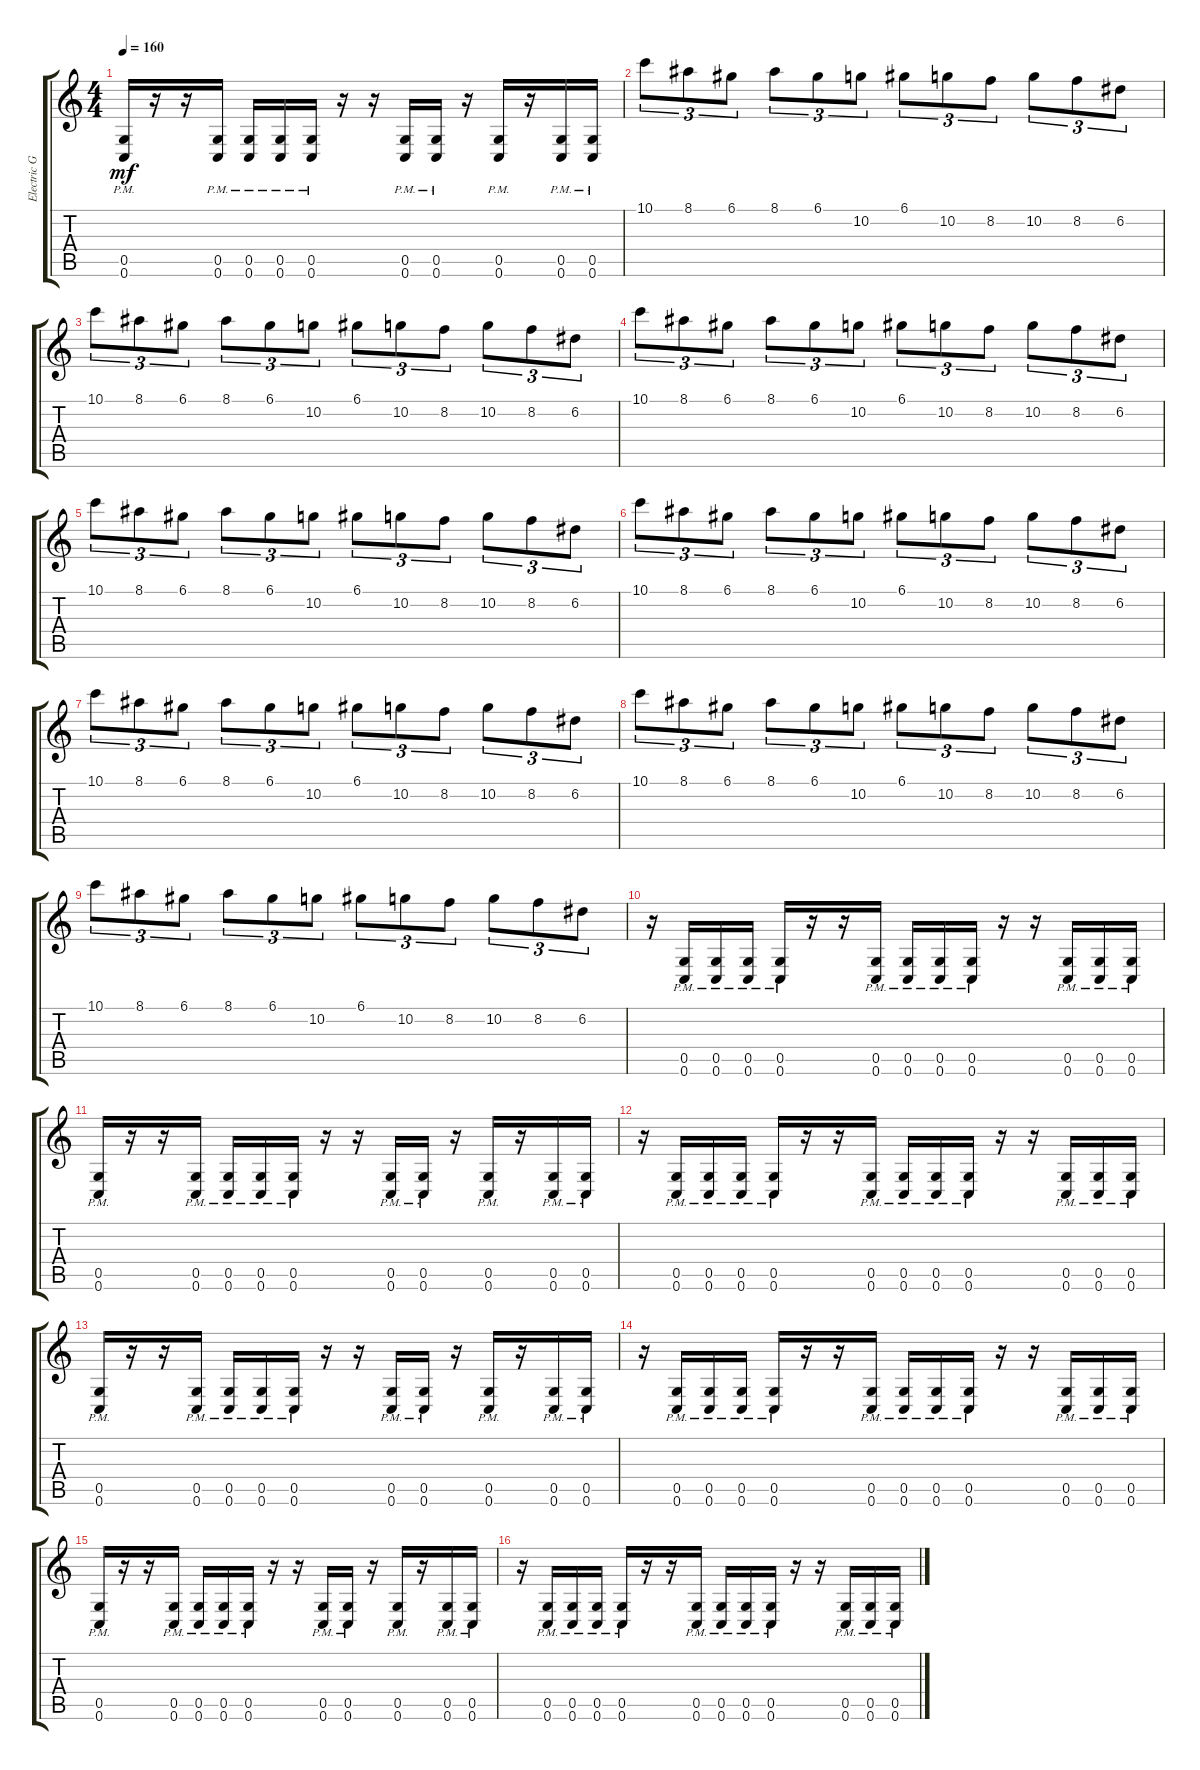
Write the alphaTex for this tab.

\track ("Electric Guitar" "Electric G") {instrument distortionguitar}
\staff {score tabs}
\tuning (D4 A3 F3 C3 G2 C2) {hide}
\ts (4 4)
\tempo 160
\clef g2
\ks c
(0.5{pm} 0.6{pm}).16{dy mf} r.16 r.16 (0.5{pm} 0.6{pm}).16 (0.5{pm} 0.6{pm}).16 (0.5{pm} 0.6{pm}).16 (0.5{pm} 0.6{pm}).16 r.16 r.16 (0.5{pm} 0.6{pm}).16 (0.5{pm} 0.6{pm}).16 r.16 (0.5{pm} 0.6{pm}).16 r.16 (0.5{pm} 0.6{pm}).16 (0.5{pm} 0.6{pm}).16 |
10.1.8{tu (3 2)} 8.1.8{tu (3 2)} 6.1.8{tu (3 2)} 8.1.8{tu (3 2)} 6.1.8{tu (3 2)} 10.2.8{tu (3 2)} 6.1.8{tu (3 2)} 10.2.8{tu (3 2)} 8.2.8{tu (3 2)} 10.2.8{tu (3 2)} 8.2.8{tu (3 2)} 6.2.8{tu (3 2)} |
10.1.8{tu (3 2)} 8.1.8{tu (3 2)} 6.1.8{tu (3 2)} 8.1.8{tu (3 2)} 6.1.8{tu (3 2)} 10.2.8{tu (3 2)} 6.1.8{tu (3 2)} 10.2.8{tu (3 2)} 8.2.8{tu (3 2)} 10.2.8{tu (3 2)} 8.2.8{tu (3 2)} 6.2.8{tu (3 2)} |
10.1.8{tu (3 2)} 8.1.8{tu (3 2)} 6.1.8{tu (3 2)} 8.1.8{tu (3 2)} 6.1.8{tu (3 2)} 10.2.8{tu (3 2)} 6.1.8{tu (3 2)} 10.2.8{tu (3 2)} 8.2.8{tu (3 2)} 10.2.8{tu (3 2)} 8.2.8{tu (3 2)} 6.2.8{tu (3 2)} |
10.1.8{tu (3 2)} 8.1.8{tu (3 2)} 6.1.8{tu (3 2)} 8.1.8{tu (3 2)} 6.1.8{tu (3 2)} 10.2.8{tu (3 2)} 6.1.8{tu (3 2)} 10.2.8{tu (3 2)} 8.2.8{tu (3 2)} 10.2.8{tu (3 2)} 8.2.8{tu (3 2)} 6.2.8{tu (3 2)} |
10.1.8{tu (3 2)} 8.1.8{tu (3 2)} 6.1.8{tu (3 2)} 8.1.8{tu (3 2)} 6.1.8{tu (3 2)} 10.2.8{tu (3 2)} 6.1.8{tu (3 2)} 10.2.8{tu (3 2)} 8.2.8{tu (3 2)} 10.2.8{tu (3 2)} 8.2.8{tu (3 2)} 6.2.8{tu (3 2)} |
10.1.8{tu (3 2)} 8.1.8{tu (3 2)} 6.1.8{tu (3 2)} 8.1.8{tu (3 2)} 6.1.8{tu (3 2)} 10.2.8{tu (3 2)} 6.1.8{tu (3 2)} 10.2.8{tu (3 2)} 8.2.8{tu (3 2)} 10.2.8{tu (3 2)} 8.2.8{tu (3 2)} 6.2.8{tu (3 2)} |
10.1.8{tu (3 2)} 8.1.8{tu (3 2)} 6.1.8{tu (3 2)} 8.1.8{tu (3 2)} 6.1.8{tu (3 2)} 10.2.8{tu (3 2)} 6.1.8{tu (3 2)} 10.2.8{tu (3 2)} 8.2.8{tu (3 2)} 10.2.8{tu (3 2)} 8.2.8{tu (3 2)} 6.2.8{tu (3 2)} |
10.1.8{tu (3 2)} 8.1.8{tu (3 2)} 6.1.8{tu (3 2)} 8.1.8{tu (3 2)} 6.1.8{tu (3 2)} 10.2.8{tu (3 2)} 6.1.8{tu (3 2)} 10.2.8{tu (3 2)} 8.2.8{tu (3 2)} 10.2.8{tu (3 2)} 8.2.8{tu (3 2)} 6.2.8{tu (3 2)} |
r.16 (0.5{pm} 0.6{pm}).16 (0.5{pm} 0.6{pm}).16 (0.5{pm} 0.6{pm}).16 (0.5{pm} 0.6{pm}).16 r.16 r.16 (0.5{pm} 0.6{pm}).16 (0.5{pm} 0.6{pm}).16 (0.5{pm} 0.6{pm}).16 (0.5{pm} 0.6{pm}).16 r.16 r.16 (0.5{pm} 0.6{pm}).16 (0.5{pm} 0.6{pm}).16 (0.5{pm} 0.6{pm}).16 |
(0.5{pm} 0.6{pm}).16 r.16 r.16 (0.5{pm} 0.6{pm}).16 (0.5{pm} 0.6{pm}).16 (0.5{pm} 0.6{pm}).16 (0.5{pm} 0.6{pm}).16 r.16 r.16 (0.5{pm} 0.6{pm}).16 (0.5{pm} 0.6{pm}).16 r.16 (0.5{pm} 0.6{pm}).16 r.16 (0.5{pm} 0.6{pm}).16 (0.5{pm} 0.6{pm}).16 |
r.16 (0.5{pm} 0.6{pm}).16 (0.5{pm} 0.6{pm}).16 (0.5{pm} 0.6{pm}).16 (0.5{pm} 0.6{pm}).16 r.16 r.16 (0.5{pm} 0.6{pm}).16 (0.5{pm} 0.6{pm}).16 (0.5{pm} 0.6{pm}).16 (0.5{pm} 0.6{pm}).16 r.16 r.16 (0.5{pm} 0.6{pm}).16 (0.5{pm} 0.6{pm}).16 (0.5{pm} 0.6{pm}).16 |
(0.5{pm} 0.6{pm}).16 r.16 r.16 (0.5{pm} 0.6{pm}).16 (0.5{pm} 0.6{pm}).16 (0.5{pm} 0.6{pm}).16 (0.5{pm} 0.6{pm}).16 r.16 r.16 (0.5{pm} 0.6{pm}).16 (0.5{pm} 0.6{pm}).16 r.16 (0.5{pm} 0.6{pm}).16 r.16 (0.5{pm} 0.6{pm}).16 (0.5{pm} 0.6{pm}).16 |
r.16 (0.5{pm} 0.6{pm}).16 (0.5{pm} 0.6{pm}).16 (0.5{pm} 0.6{pm}).16 (0.5{pm} 0.6{pm}).16 r.16 r.16 (0.5{pm} 0.6{pm}).16 (0.5{pm} 0.6{pm}).16 (0.5{pm} 0.6{pm}).16 (0.5{pm} 0.6{pm}).16 r.16 r.16 (0.5{pm} 0.6{pm}).16 (0.5{pm} 0.6{pm}).16 (0.5{pm} 0.6{pm}).16 |
(0.5{pm} 0.6{pm}).16 r.16 r.16 (0.5{pm} 0.6{pm}).16 (0.5{pm} 0.6{pm}).16 (0.5{pm} 0.6{pm}).16 (0.5{pm} 0.6{pm}).16 r.16 r.16 (0.5{pm} 0.6{pm}).16 (0.5{pm} 0.6{pm}).16 r.16 (0.5{pm} 0.6{pm}).16 r.16 (0.5{pm} 0.6{pm}).16 (0.5{pm} 0.6{pm}).16 |
r.16 (0.5{pm} 0.6{pm}).16 (0.5{pm} 0.6{pm}).16 (0.5{pm} 0.6{pm}).16 (0.5{pm} 0.6{pm}).16 r.16 r.16 (0.5{pm} 0.6{pm}).16 (0.5{pm} 0.6{pm}).16 (0.5{pm} 0.6{pm}).16 (0.5{pm} 0.6{pm}).16 r.16 r.16 (0.5{pm} 0.6{pm}).16 (0.5{pm} 0.6{pm}).16 (0.5{pm} 0.6{pm}).16
